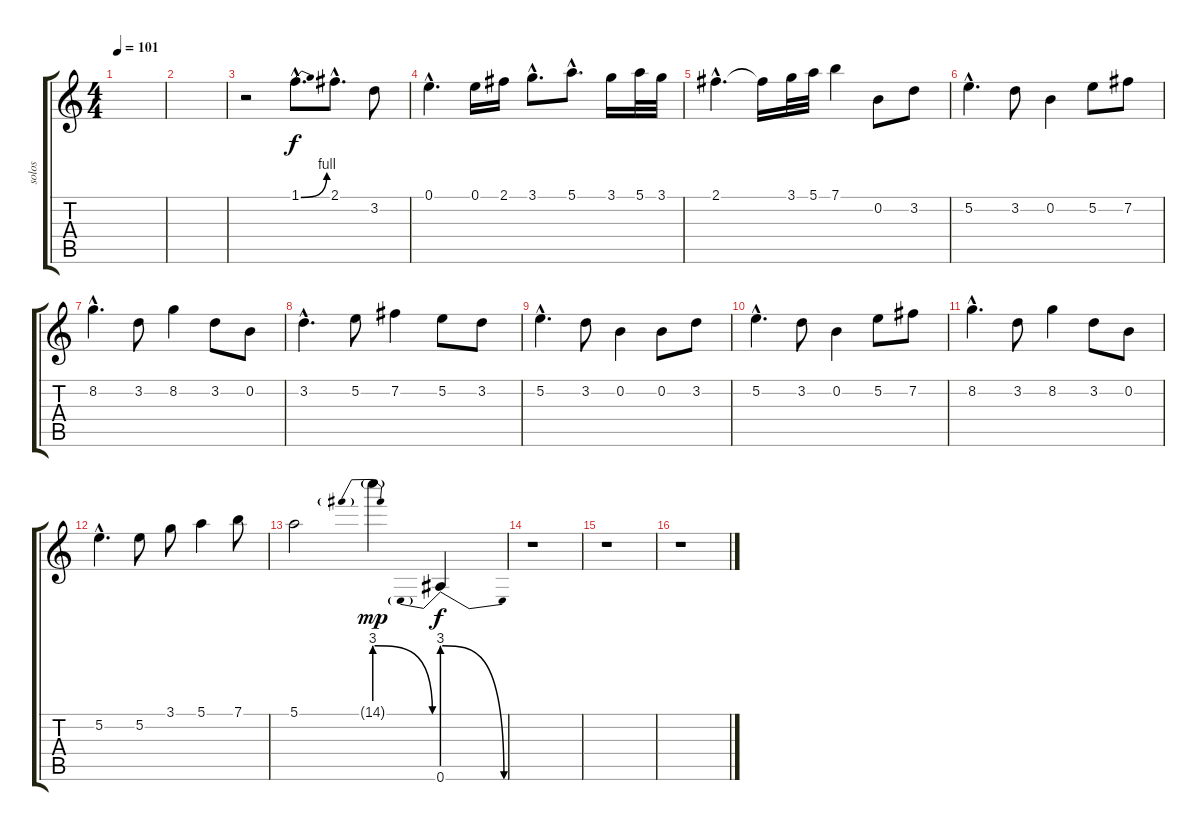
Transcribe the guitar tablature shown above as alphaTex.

\track ("solos" "solos") {instrument overdrivenguitar}
\staff {score tabs}
\tuning (E4 B3 G3 D3 A2 E2) {hide}
\ts (4 4)
\tempo 101
\clef g2
\ks c
|
|
r.2 1.1{be (bend 0 0 60 4) hac}.8{d} 2.1{hac}.8{d} 3.2.8 |
0.1{hac}.4{d} 0.1.16 2.1.16 3.1{hac}.8{d} 5.1{hac}.8{d} 3.1.16 5.1.32 3.1.32 |
2.1{hac}.4{d} 2.1{t}.16 3.1.32 5.1.32 7.1.4 0.2.8 3.2.8 |
5.2{hac}.4{d} 3.2.8 0.2.4 5.2.8 7.2.8 |
8.2{hac}.4{d} 3.2.8 8.2.4 3.2.8 0.2.8 |
3.2{hac}.4{d} 5.2.8 7.2.4 5.2.8 3.2.8 |
5.2{hac}.4{d} 3.2.8 0.2.4 0.2.8 3.2.8 |
5.2{hac}.4{d} 3.2.8 0.2.4 5.2.8 7.2.8 |
8.2{hac}.4{d} 3.2.8 8.2.4 3.2.8 0.2.8 |
5.2{hac}.4{d} 5.2.8 3.1.8 5.1.4 7.1.8 |
5.1.2 14.1{be (prebendrelease 0 12 60 0) g}.4{dy mp} 0.6{be (prebendrelease 0 12 60 0)}.4{dy f} |
r.1 |
r.1 |
r.1
